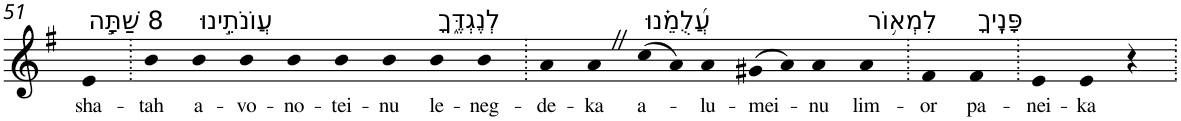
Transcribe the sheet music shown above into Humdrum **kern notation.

**kern	**text
*part1	*part1
*staff1	*staff1
*I"Piano	*
*I'Pno	*
!!LO:PB:g=z
*clefG2	*
*k[f#]	*
*G:	*
=51	=51
!LO:TX:a:t=8 שַׁתָּ֣ה	!
!	!LO:LY:b
4e	sha-
=52.	=52.
!	!LO:LY:b
4b	-tah
!LO:TX:a:t=עֲוֺנֹתֵ֣ינוּ	!
!	!LO:LY:b
4b	a-
!	!LO:LY:b
4b	-vo-
!	!LO:LY:b
4b	-no-
!	!LO:LY:b
4b	-tei-
!	!LO:LY:b
4b	-nu
!LO:TX:a:t=לְנֶגְדֶּ֑ךָ	!
!	!LO:LY:b
4b	le-
!	!LO:LY:b
4b	-neg-
=53.	=53.
!	!LO:LY:b
4a	-de-
!	!LO:LY:b
4aZ	-ka
!LO:TX:a:t=עֲ֝לֻמֵ֗נוּ	!
!	!LO:LY:b
(>8cc	a-
8a)	.
!	!LO:LY:b
4a	-lu-
!	!LO:LY:b
(>8g#X	-mei-
8a)	.
!	!LO:LY:b
4a	-nu
!LO:TX:a:t=לִמְא֥וֹר	!
!	!LO:LY:b
4a	lim-
=54.	=54.
!	!LO:LY:b
4f#	-or
!LO:TX:a:t=פָּנֶֽיךָ	!
!	!LO:LY:b
4f#	pa-
=55.	=55.
!	!LO:LY:b
4e	-nei-
!	!LO:LY:b
4e	-ka
4r	.
=.	=.
*-	*-
